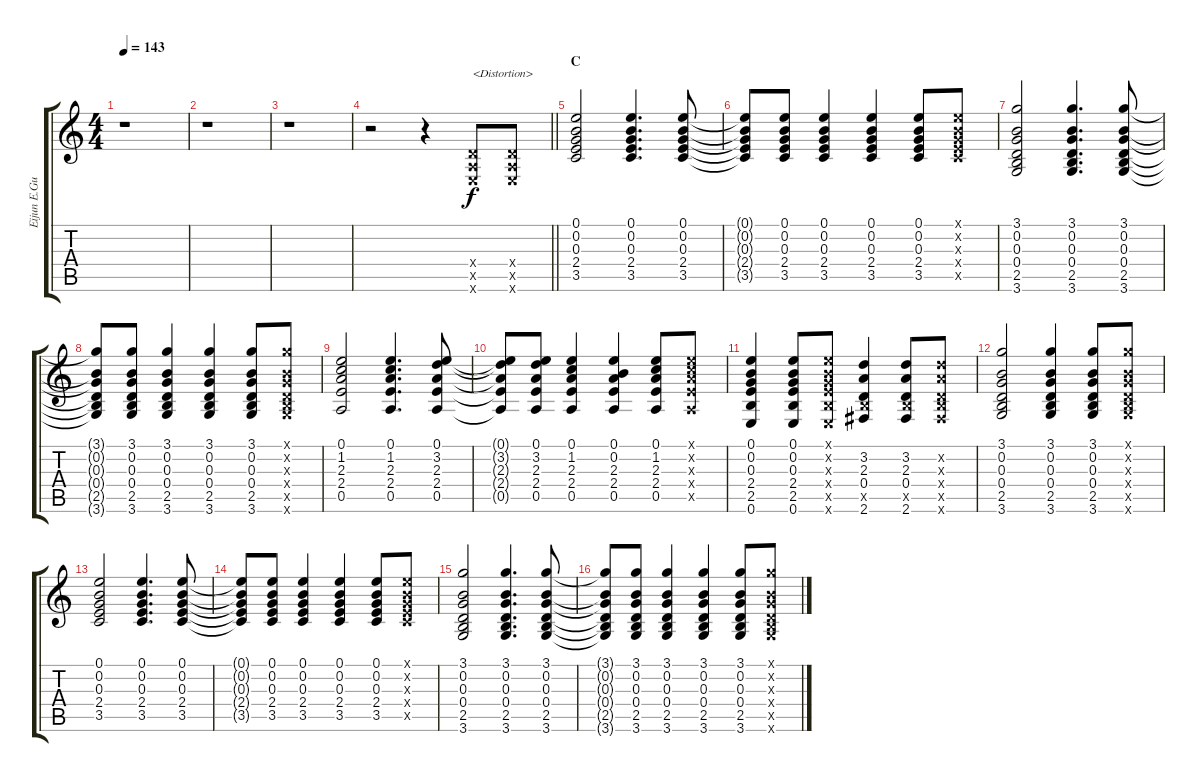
\track ("Eijun E.Guitar IV" "Eijun E.Gu") {instrument distortionguitar}
\staff {score tabs}
\tuning (E4 B3 G3 D3 A2 E2) {hide}
\ts (4 4)
\tempo 143
\clef g2
\ks c
r.1{dy f} |
r.1 |
r.1 |
\barLineRight lightlight
r.2 r.4 (0.4{x} 0.5{x} 0.6{x}).8{txt "<Distortion>"} (0.4{x} 0.5{x} 0.6{x}).8 |
\section ("" "C")
(0.1 0.2 0.3 2.4 3.5).2 (0.1 0.2 0.3 2.4 3.5).4{d} (0.1 0.2 0.3 2.4 3.5).8 |
(0.1{t} 0.2{t} 0.3{t} 2.4{t} 3.5{t}).8 (0.1 0.2 0.3 2.4 3.5).8 (0.1 0.2 0.3 2.4 3.5).4 (0.1 0.2 0.3 2.4 3.5).4 (0.1 0.2 0.3 2.4 3.5).8 (0.1{x} 0.2{x} 0.3{x} 2.4{x} 3.5{x}).8 |
(3.1 0.2 0.3 0.4 2.5 3.6).2 (3.1 0.2 0.3 0.4 2.5 3.6).4{d} (3.1 0.2 0.3 0.4 2.5 3.6).8 |
(3.1{t} 0.2{t} 0.3{t} 0.4{t} 2.5{t} 3.6{t}).8 (3.1 0.2 0.3 0.4 2.5 3.6).8 (3.1 0.2 0.3 0.4 2.5 3.6).4 (3.1 0.2 0.3 0.4 2.5 3.6).4 (3.1 0.2 0.3 0.4 2.5 3.6).8 (3.1{x} 0.2{x} 0.3{x} 0.4{x} 2.5{x} 3.6{x}).8 |
(0.1 1.2 2.3 2.4 0.5).2 (0.1 1.2 2.3 2.4 0.5).4{d} (0.1 3.2 2.3 2.4 0.5).8 |
(0.1{t} 3.2{t} 2.3{t} 2.4{t} 0.5{t}).8 (0.1 3.2 2.3 2.4 0.5).8 (0.1 1.2 2.3 2.4 0.5).4 (0.1 0.2 2.3 2.4 0.5).4 (0.1 1.2 2.3 2.4 0.5).8 (0.1{x} 1.2{x} 2.3{x} 2.4{x} 0.5{x}).8 |
(0.1 0.2 0.3 2.4 2.5 0.6).4 (0.1 0.2 0.3 2.4 2.5 0.6).8 (0.1{x} 0.2{x} 0.3{x} 2.4{x} 2.5{x} 0.6{x}).8 (3.2 2.3 0.4 2.5{x} 2.6).4 (3.2 2.3 0.4 2.5{x} 2.6).8 (3.2{x} 2.3{x} 0.4{x} 2.5{x} 2.6{x}).8 |
(3.1 0.2 0.3 0.4 2.5 3.6).2 (3.1 0.2 0.3 0.4 2.5 3.6).4 (3.1 0.2 0.3 0.4 2.5 3.6).8 (3.1{x} 0.2{x} 0.3{x} 0.4{x} 2.5{x} 3.6{x}).8 |
(0.1 0.2 0.3 2.4 3.5).2 (0.1 0.2 0.3 2.4 3.5).4{d} (0.1 0.2 0.3 2.4 3.5).8 |
(0.1{t} 0.2{t} 0.3{t} 2.4{t} 3.5{t}).8 (0.1 0.2 0.3 2.4 3.5).8 (0.1 0.2 0.3 2.4 3.5).4 (0.1 0.2 0.3 2.4 3.5).4 (0.1 0.2 0.3 2.4 3.5).8 (0.1{x} 0.2{x} 0.3{x} 2.4{x} 3.5{x}).8 |
(3.1 0.2 0.3 0.4 2.5 3.6).2 (3.1 0.2 0.3 0.4 2.5 3.6).4{d} (3.1 0.2 0.3 0.4 2.5 3.6).8 |
(3.1{t} 0.2{t} 0.3{t} 0.4{t} 2.5{t} 3.6{t}).8 (3.1 0.2 0.3 0.4 2.5 3.6).8 (3.1 0.2 0.3 0.4 2.5 3.6).4 (3.1 0.2 0.3 0.4 2.5 3.6).4 (3.1 0.2 0.3 0.4 2.5 3.6).8 (3.1{x} 0.2{x} 0.3{x} 0.4{x} 2.5{x} 3.6{x}).8
